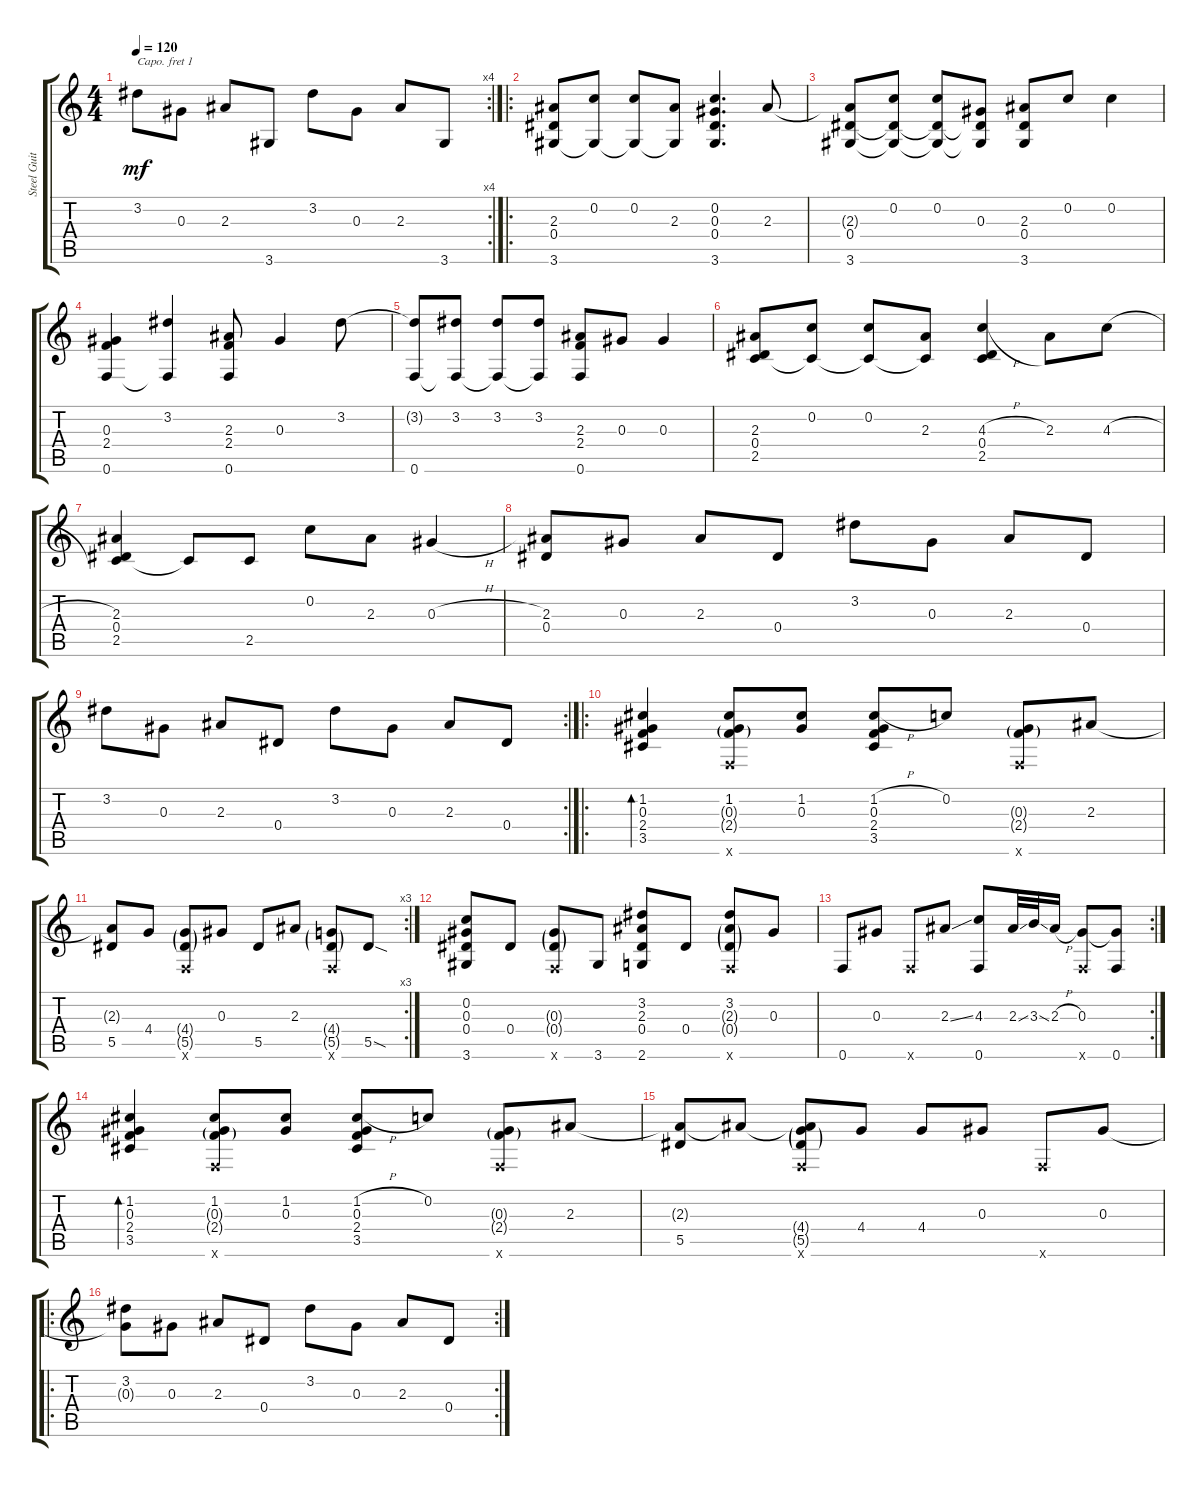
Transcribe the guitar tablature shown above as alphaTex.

\track ("Steel Guitar" "Steel Guit") {instrument acousticguitarsteel}
\staff {score tabs}
\capo 1
\tuning (E4 B3 G3 D3 A2 E2) {hide}
\rc 4
\ts (4 4)
\tempo 120
\clef g2
\ks c
3.2.8{dy mf instrument acousticguitarsteel} 0.3.8 2.3.8 3.6.8 3.2.8 0.3.8 2.3.8 3.6.8 |
\ro
(2.3 0.4 3.6).8 (0.2 3.6{t}).8 (0.2 3.6{t}).8 (2.3 3.6{t}).8 (0.2 0.3 0.4 3.6).4{d} 2.3.8 |
(2.3{t} 0.4 3.6).8 (0.2 0.4{t} 3.6{t}).8 (0.2 0.4{t} 3.6{t}).8 (0.3 0.4{t} 3.6{t}).8 (2.3 0.4 3.6).8 0.2.8 0.2.4 |
(0.3 2.4 0.6).4 (3.2 0.6{t}).4 (2.3 2.4 0.6).8 0.3.4 3.2.8 |
(3.2{t} 0.6).8 (3.2 0.6{t}).8 (3.2 0.6{t}).8 (3.2 0.6{t}).8 (2.3 2.4 0.6).8 0.3.8 0.3.4 |
(2.3 0.4 2.5).8 (0.2 2.5{t}).8 (0.2 2.5{t}).8 (2.3 2.5{t}).8 (4.3{h} 0.4 2.5).4 2.3.8 4.3{h}.8 |
(2.3 0.4 2.5).4 2.5{t}.8 2.5.8 0.2.8 2.3.8 0.3{h}.4 |
(2.3 0.4).8 0.3.8 2.3.8 0.4.8 3.2.8 0.3.8 2.3.8 0.4.8 |
\rc 2
3.2.8 0.3.8 2.3.8 0.4.8 3.2.8 0.3.8 2.3.8 0.4.8 |
\ro
(1.2 0.3 2.4 3.5).4{bd 60} (1.2 0.3{g} 2.4{g} 0.6{x}).8 (1.2 0.3).8 (1.2{h} 0.3 2.4 3.5).8 0.2.8 (0.3{g} 2.4{g} 0.6{x}).8 2.3.8 |
\rc 3
(2.3{t} 5.5).8 4.4.8 (4.4{g} 5.5{g} 0.6{x}).8 0.3.8 5.5.8 2.3.8 (4.4{g} 5.5{g} 0.6{x}).8 5.5{sod}.8 |
(0.2 0.3 0.4 3.6).8 0.4.8 (0.3{g} 0.4{g} 0.6{x}).8 3.6.8 (3.2 2.3 0.4 2.6).8 0.4.8 (3.2 2.3{g} 0.4{g} 0.6{x}).8 0.3.8 |
\rc 2
0.6.8 0.3.8 0.6{x}.8 2.3{ss}.8 (4.3 0.6).8 2.3{ss}.32 3.3{ss}.32 2.3{h}.16 (0.3 0.6{x}).8 (0.3{t} 0.6).8 |
(1.2 0.3 2.4 3.5).4{bd 60} (1.2 0.3{g} 2.4{g} 0.6{x}).8 (1.2 0.3).8 (1.2{h} 0.3 2.4 3.5).8 0.2.8 (0.3{g} 2.4{g} 0.6{x}).8 2.3.8 |
(2.3{t} 5.5).8 2.3{t}.8 (2.3{t} 4.4{g} 5.5{g} 0.6{x}).8 4.4.8 4.4.8 0.3.8 0.6{x}.8 0.3.8 |
\ro
\rc 2
(3.2 0.3{t}).8 0.3.8 2.3.8 0.4.8 3.2.8 0.3.8 2.3.8 0.4.8
